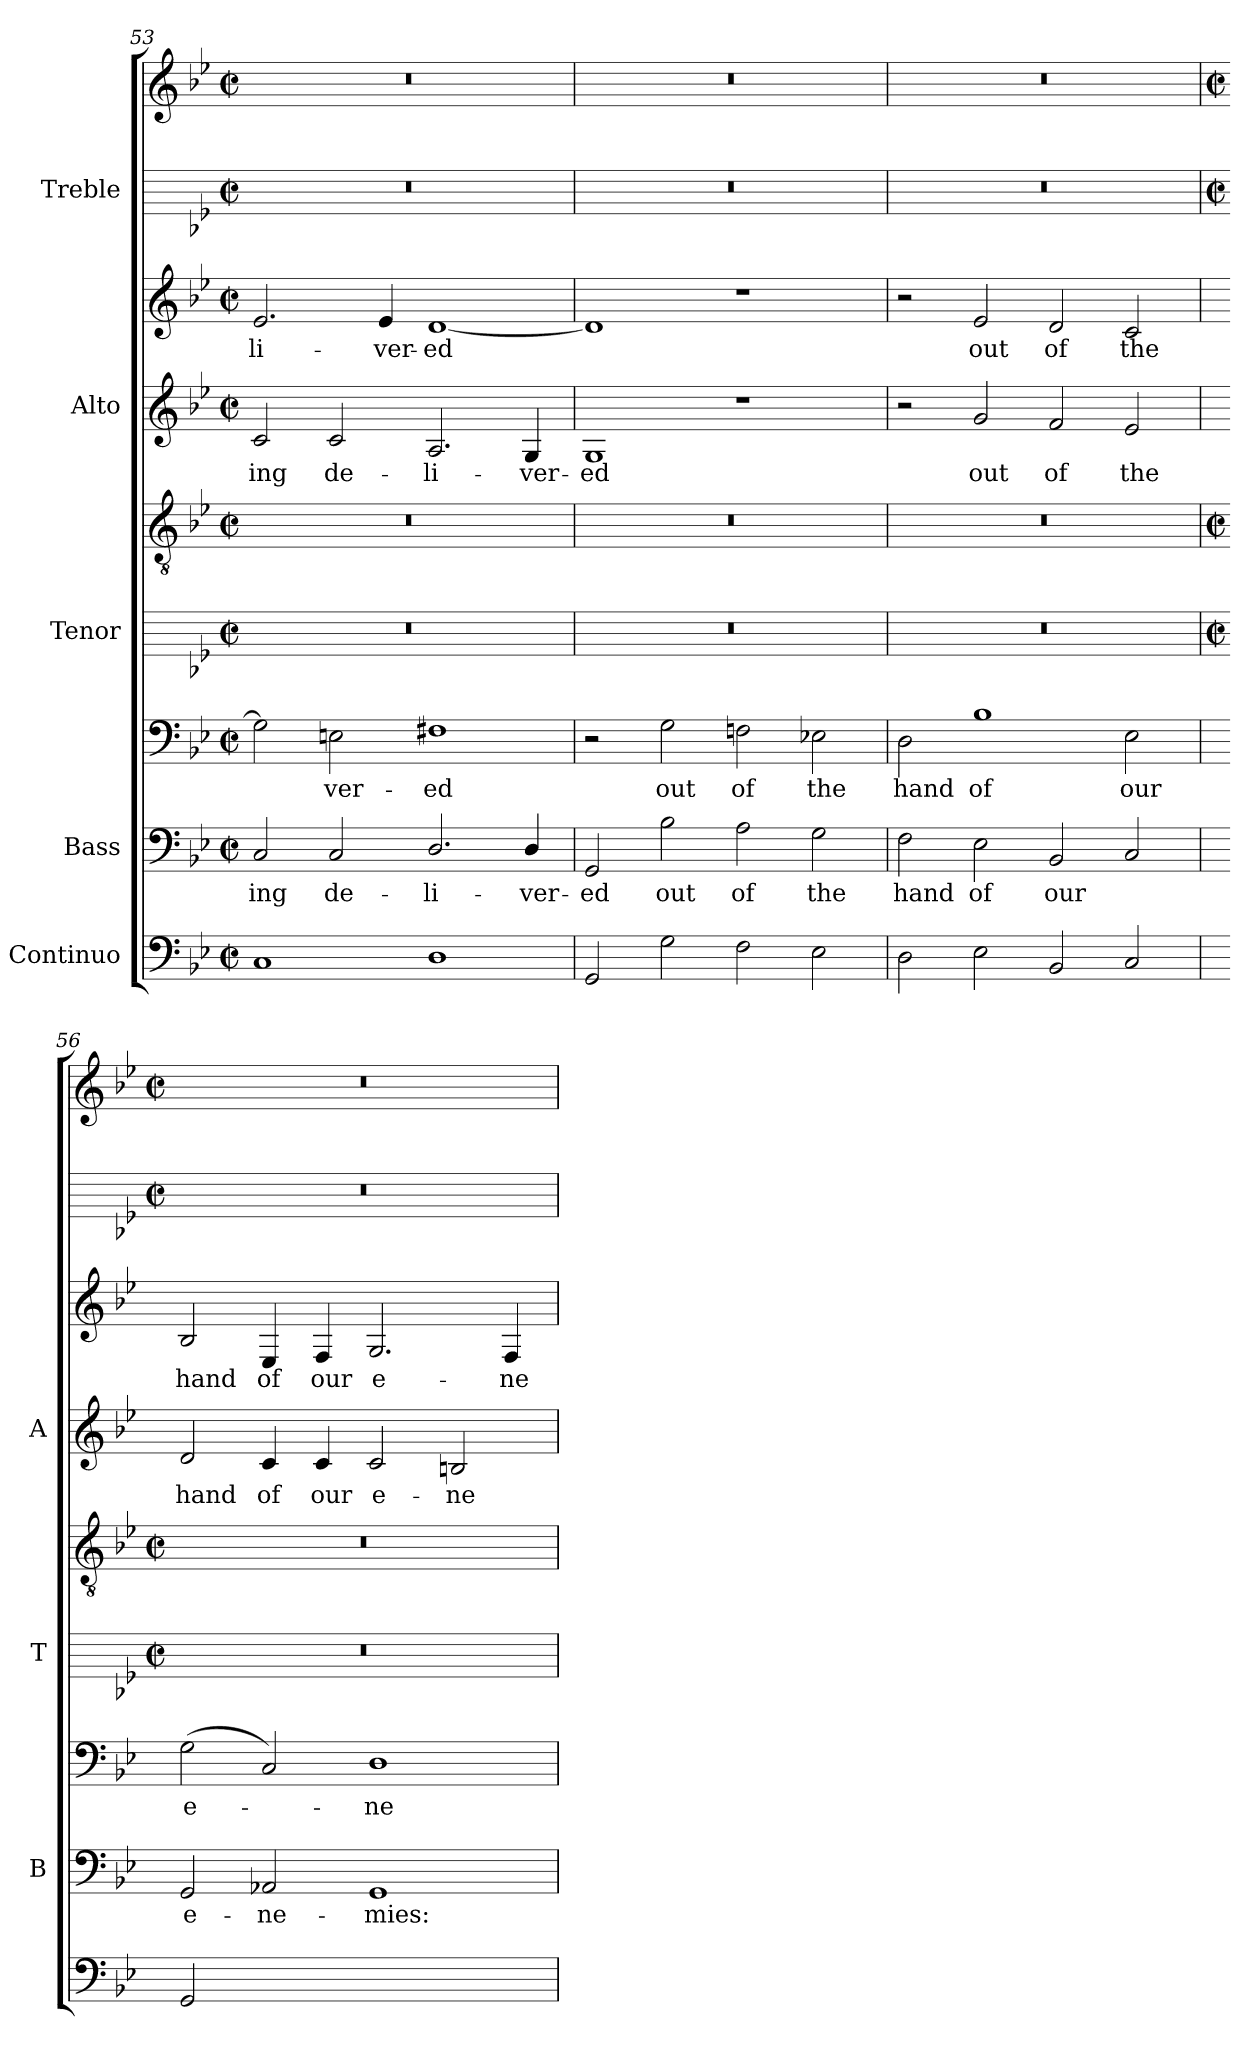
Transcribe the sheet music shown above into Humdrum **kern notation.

**kern	**text	**kern	**text	**kern	**text	**kern	**kern	**kern	**text	**kern	**text	**kern	**kern
*part5	*part5	*part4	*part4	*part4	*part4	*part3	*part3	*part2	*part2	*part2	*part2	*part1	*part1
*staff9	*staff9	*staff8	*staff8	*staff7	*staff7	*staff6	*staff5	*staff4	*staff4	*staff3	*staff3	*staff2	*staff1
*I"Continuo	*	*I"Bass	*	*	*	*I"Tenor	*	*I"Alto	*	*	*	*I"Treble	*
*	*	*I'B	*	*	*	*I'T	*	*I'A	*	*	*	*	*
*clefF4	*	*clefF4	*	*clefF4	*	*	*clefGv2	*clefG2	*	*clefG2	*	*	*clefG2
*k[b-e-]	*	*k[b-e-]	*	*k[b-e-]	*	*k[b-e-]	*k[b-e-]	*k[b-e-]	*	*k[b-e-]	*	*k[b-e-]	*k[b-e-]
*B-:	*	*B-:	*	*B-:	*	*B-:	*B-:	*B-:	*	*B-:	*	*B-:	*B-:
*M4/2	*	*M4/2	*	*M4/2	*	*M4/2	*M4/2	*M4/2	*	*M4/2	*	*M4/2	*M4/2
*met(c|)	*	*met(c|)	*	*met(c|)	*	*met(c|)	*met(c|)	*met(c|)	*	*met(c|)	*	*met(c|)	*met(c|)
=53	=53	=53	=53	=53	=53	=53	=53	=53	=53	=53	=53	=53	=53
!	!	!	!LO:LY:b	!	!	!	!	!	!LO:LY:b	!	!LO:LY:b	!	!
1C	.	2C	ing	2G]	.	0r	0r	2c	ing	2.e-	-li-	0r	0r
!	!	!	!LO:LY:b	!	!LO:LY:b	!	!	!	!LO:LY:b	!	!	!	!
.	.	2C	de-	2En	-ver-	.	.	2c	de-	.	.	.	.
!	!	!	!	!	!	!	!	!	!	!	!LO:LY:b	!	!
.	.	.	.	.	.	.	.	.	.	4e-	-ver-	.	.
!	!	!	!LO:LY:b	!	!LO:LY:b	!	!	!	!LO:LY:b	!	!LO:LY:b	!	!
1D/	.	2.D/	-li-	1F#X	-ed	.	.	2.A	-li-	[1d	-ed	.	.
!	!	!	!LO:LY:b	!	!	!	!	!	!LO:LY:b	!	!	!	!
.	.	4D/	-ver-	.	.	.	.	4G	-ver-	.	.	.	.
=54	=54	=54	=54	=54	=54	=54	=54	=54	=54	=54	=54	=54	=54
!	!	!	!LO:LY:b	!	!	!	!	!	!LO:LY:b	!	!	!	!
2GG	.	2GG	ed	2r	.	0r	0r	1G	-ed	1d]	.	0r	0r
!	!	!	!LO:LY:b	!	!LO:LY:b	!	!	!	!	!	!	!	!
2G	.	2B-	out	2G	-out	.	.	.	.	.	.	.	.
!	!	!	!LO:LY:b	!	!LO:LY:b	!	!	!	!	!	!	!	!
2F	.	2A	of	2Fn	of	.	.	1r	.	1r	.	.	.
!	!	!	!LO:LY:b	!	!LO:LY:b	!	!	!	!	!	!	!	!
2E-	.	2G	the	2E-X	the	.	.	.	.	.	.	.	.
=55	=55	=55	=55	=55	=55	=55	=55	=55	=55	=55	=55	=55	=55
!	!	!	!LO:LY:b	!	!LO:LY:b	!	!	!	!	!	!	!	!
2D	.	2F	hand	2D	hand	0r	0r	2r	.	2r	.	0r	0r
!	!	!	!LO:LY:b	!	!LO:LY:b	!	!	!	!LO:LY:b	!	!LO:LY:b	!	!
2E-	.	2E-	of	1B-	of	.	.	2g	out	2e-	out	.	.
!	!	!	!LO:LY:b	!	!	!	!	!	!LO:LY:b	!	!LO:LY:b	!	!
2BB-	.	2BB-	our	.	.	.	.	2f	of	2d	of	.	.
!	!	!	!	!	!LO:LY:b	!	!	!	!LO:LY:b	!	!LO:LY:b	!	!
2C	.	2C	.	2E-	our	.	.	2e-	the	2c	the	.	.
!!LO:LB:g=z
=56	=56	=56	=56	=56	=56	=56	=56	=56	=56	=56	=56	=56	=56
*	*	*	*	*	*	*M4/2	*M4/2	*	*	*	*	*M4/2	*M4/2
*	*	*	*	*	*	*met(c|)	*met(c|)	*	*	*	*	*met(c|)	*met(c|)
!	!	!	!LO:LY:b	!	!LO:LY:b	!	!	!	!LO:LY:b	!	!LO:LY:b	!	!
2GG	.	2GG	-e-	(<2G	e-	0r	0r	2d	-hand	2B-	hand	0r	0r
!	!LO:LY:b	!	!LO:LY:b	!	!	!	!	!	!LO:LY:b	!	!LO:LY:b	!	!
[4AA-Xyy	5	2AA-X	-ne-	2C)	.	.	.	4c	of	4E-	of	.	.
!	!LO:LY:b	!	!	!	!	!	!	!	!LO:LY:b	!	!LO:LY:b	!	!
4AA-yy]	6	.	.	.	.	.	.	4c	our	4F	our	.	.
!	!LO:LY:b	!	!LO:LY:b	!	!LO:LY:b	!	!	!	!LO:LY:b	!	!LO:LY:b	!	!
[2GGyy	4	1GG	-mies:	1D	ne-	.	.	2c	e-	2.G	e-	.	.
!	!LO:LY:b	!	!	!	!	!	!	!	!LO:LY:b	!	!	!	!
2GGyy]	3	.	.	.	.	.	.	2Bn	-ne-	.	.	.	.
!	!	!	!	!	!	!	!	!	!	!	!LO:LY:b	!	!
.	.	.	.	.	.	.	.	.	.	4F	-ne-	.	.
=	=	=	=	=	=	=	=	=	=	=	=	=	=
*-	*-	*-	*-	*-	*-	*-	*-	*-	*-	*-	*-	*-	*-
